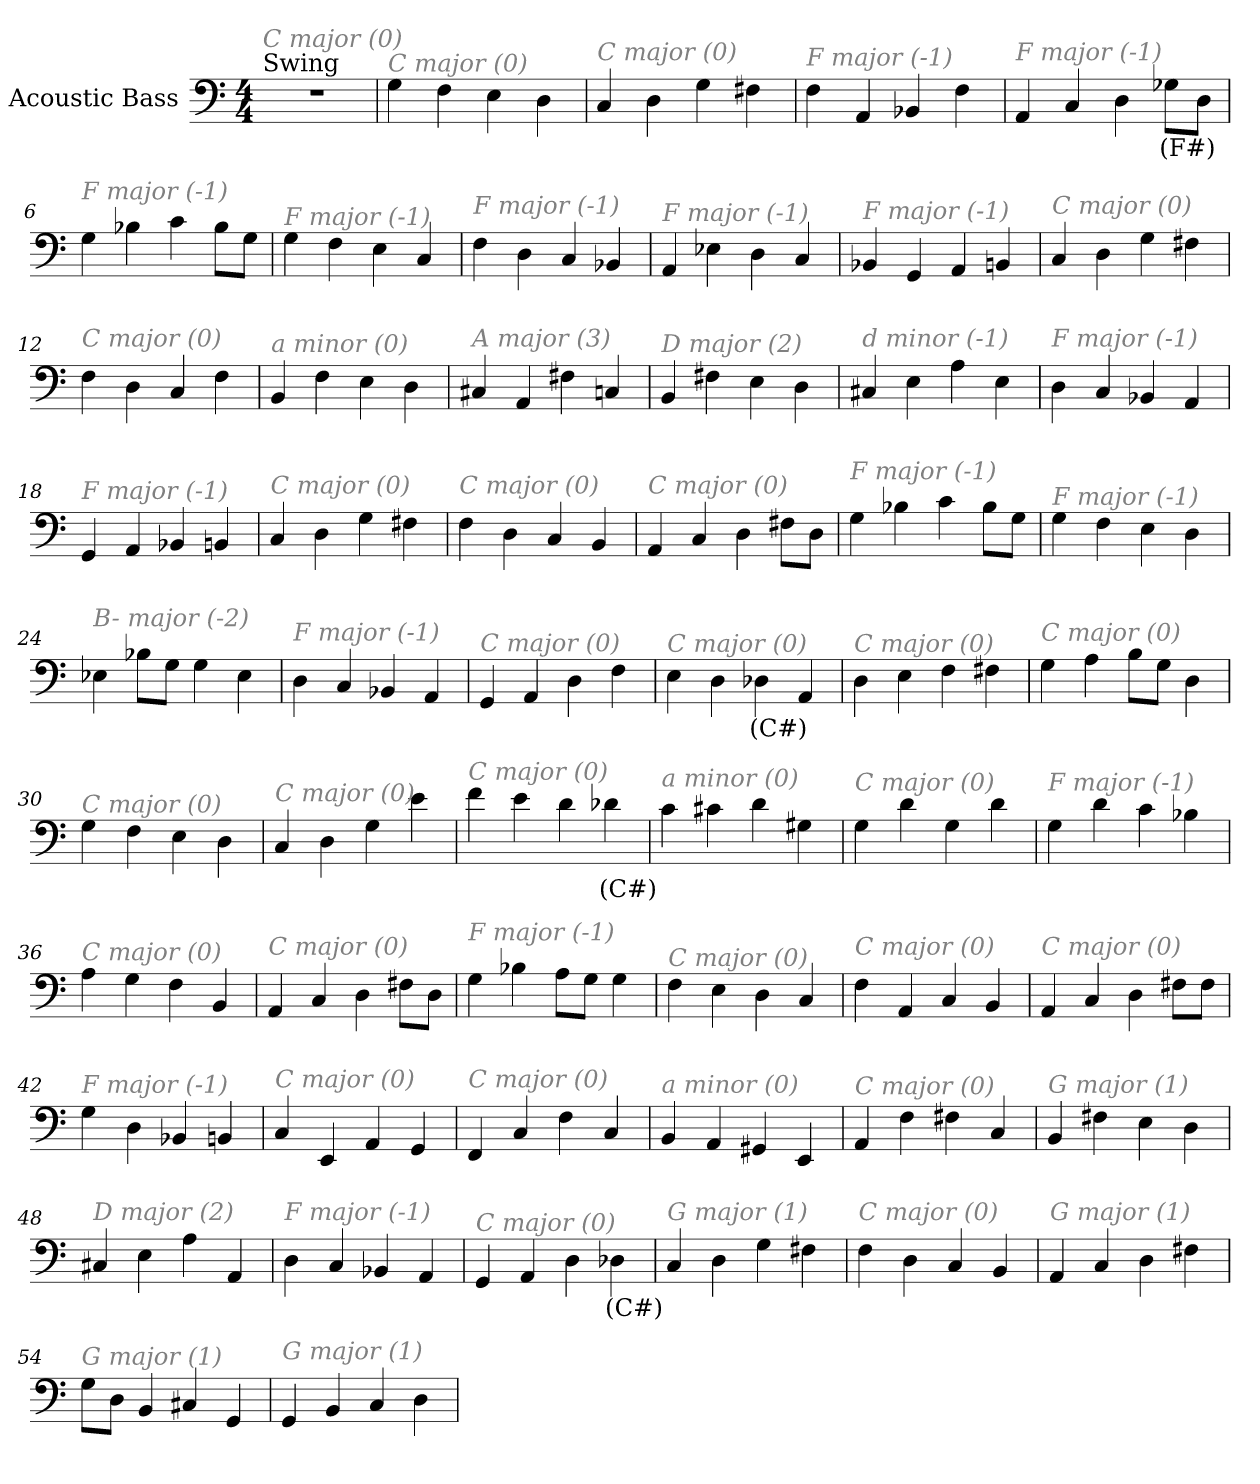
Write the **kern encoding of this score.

**kern	**text
*part1	*part1
*staff1	*staff1
*I"Acoustic Bass	*
*clefF4	*
*ITrd7c12	*
*k[]	*
*C:	*
*M4/4	*
*MM210	*
=1	=1
!LO:TX:a:t=Swing	!
!LO:TX:i:color=#808080:t=C major (0)	!
1r	.
=2	=2
!LO:TX:i:color=#808080:t=C major (0)	!
4GG	.
4FF	.
4EE	.
4DD	.
=3	=3
!LO:TX:i:color=#808080:t=C major (0)	!
4CC	.
4DD	.
4GG	.
4FF#X	.
=4	=4
!LO:TX:i:color=#808080:t=F major (-1)	!
4FF	.
4AAA	.
4BBB-X	.
4FF	.
=5	=5
!LO:TX:i:color=#808080:t=F major (-1)	!
4AAA	.
4CC	.
4DD	.
8GG-XiL	(F#)
8DDJ	.
=6	=6
!LO:TX:i:color=#808080:t=F major (-1)	!
4GG	.
4BB-X	.
4C	.
8BB-L	.
8GGJ	.
=7	=7
!LO:TX:i:color=#808080:t=F major (-1)	!
4GG	.
4FF	.
4EE	.
4CC	.
=8	=8
!LO:TX:i:color=#808080:t=F major (-1)	!
4FF	.
4DD	.
4CC	.
4BBB-X	.
=9	=9
!LO:TX:i:color=#808080:t=F major (-1)	!
4AAA	.
4EE-X	.
4DD	.
4CC	.
=10	=10
!LO:TX:i:color=#808080:t=F major (-1)	!
4BBB-X	.
4GGG	.
4AAA	.
4BBBn	.
=11	=11
!LO:TX:i:color=#808080:t=C major (0)	!
4CC	.
4DD	.
4GG	.
4FF#X	.
=12	=12
!LO:TX:i:color=#808080:t=C major (0)	!
4FF	.
4DD	.
4CC	.
4FF	.
=13	=13
!LO:TX:i:color=#808080:t=a minor (0)	!
4BBB	.
4FF	.
4EE	.
4DD	.
=14	=14
!LO:TX:i:color=#808080:t=A major (3)	!
4CC#X	.
4AAA	.
4FF#X	.
4CCn	.
=15	=15
!LO:TX:i:color=#808080:t=D major (2)	!
4BBB	.
4FF#X	.
4EE	.
4DD	.
=16	=16
!LO:TX:i:color=#808080:t=d minor (-1)	!
4CC#X	.
4EE	.
4AA	.
4EE	.
=17	=17
!LO:TX:i:color=#808080:t=F major (-1)	!
4DD	.
4CC	.
4BBB-X	.
4AAA	.
=18	=18
!LO:TX:i:color=#808080:t=F major (-1)	!
4GGG	.
4AAA	.
4BBB-X	.
4BBBn	.
=19	=19
!LO:TX:i:color=#808080:t=C major (0)	!
4CC	.
4DD	.
4GG	.
4FF#X	.
=20	=20
!LO:TX:i:color=#808080:t=C major (0)	!
4FF	.
4DD	.
4CC	.
4BBB	.
=21	=21
!LO:TX:i:color=#808080:t=C major (0)	!
4AAA	.
4CC	.
4DD	.
8FF#XL	.
8DDJ	.
=22	=22
!LO:TX:i:color=#808080:t=F major (-1)	!
4GG	.
4BB-X	.
4C	.
8BB-L	.
8GGJ	.
=23	=23
!LO:TX:i:color=#808080:t=F major (-1)	!
4GG	.
4FF	.
4EE	.
4DD	.
=24	=24
!LO:TX:i:color=#808080:t=B- major (-2)	!
4EE-X	.
8BB-XL	.
8GGJ	.
4GG	.
4EE-	.
=25	=25
!LO:TX:i:color=#808080:t=F major (-1)	!
4DD	.
4CC	.
4BBB-X	.
4AAA	.
=26	=26
!LO:TX:i:color=#808080:t=C major (0)	!
4GGG	.
4AAA	.
4DD	.
4FF	.
=27	=27
!LO:TX:i:color=#808080:t=C major (0)	!
4EE	.
4DD	.
4DD-Xi	(C#)
4AAA	.
=28	=28
!LO:TX:i:color=#808080:t=C major (0)	!
4DD	.
4EE	.
4FF	.
4FF#X	.
=29	=29
!LO:TX:i:color=#808080:t=C major (0)	!
4GG	.
4AA	.
8BBL	.
8GGJ	.
4DD	.
=30	=30
!LO:TX:i:color=#808080:t=C major (0)	!
4GG	.
4FF	.
4EE	.
4DD	.
=31	=31
!LO:TX:i:color=#808080:t=C major (0)	!
4CC	.
4DD	.
4GG	.
4E	.
=32	=32
!LO:TX:i:color=#808080:t=C major (0)	!
4F	.
4E	.
4D	.
4D-Xi	(C#)
=33	=33
!LO:TX:i:color=#808080:t=a minor (0)	!
4C	.
4C#X	.
4D	.
4GG#X	.
=34	=34
!LO:TX:i:color=#808080:t=C major (0)	!
4GG	.
4D	.
4GG	.
4D	.
=35	=35
!LO:TX:i:color=#808080:t=F major (-1)	!
4GG	.
4D	.
4C	.
4BB-X	.
=36	=36
!LO:TX:i:color=#808080:t=C major (0)	!
4AA	.
4GG	.
4FF	.
4BBB	.
=37	=37
!LO:TX:i:color=#808080:t=C major (0)	!
4AAA	.
4CC	.
4DD	.
8FF#XL	.
8DDJ	.
=38	=38
!LO:TX:i:color=#808080:t=F major (-1)	!
4GG	.
4BB-X	.
8AAL	.
8GGJ	.
4GG	.
=39	=39
!LO:TX:i:color=#808080:t=C major (0)	!
4FF	.
4EE	.
4DD	.
4CC	.
=40	=40
!LO:TX:i:color=#808080:t=C major (0)	!
4FF	.
4AAA	.
4CC	.
4BBB	.
=41	=41
!LO:TX:i:color=#808080:t=C major (0)	!
4AAA	.
4CC	.
4DD	.
8FF#XL	.
8FF#J	.
=42	=42
!LO:TX:i:color=#808080:t=F major (-1)	!
4GG	.
4DD	.
4BBB-X	.
4BBBn	.
=43	=43
!LO:TX:i:color=#808080:t=C major (0)	!
4CC	.
4EEE	.
4AAA	.
4GGG	.
=44	=44
!LO:TX:i:color=#808080:t=C major (0)	!
4FFF	.
4CC	.
4FF	.
4CC	.
=45	=45
!LO:TX:i:color=#808080:t=a minor (0)	!
4BBB	.
4AAA	.
4GGG#X	.
4EEE	.
=46	=46
!LO:TX:i:color=#808080:t=C major (0)	!
4AAA	.
4FF	.
4FF#X	.
4CC	.
=47	=47
!LO:TX:i:color=#808080:t=G major (1)	!
4BBB	.
4FF#X	.
4EE	.
4DD	.
=48	=48
!LO:TX:i:color=#808080:t=D major (2)	!
4CC#X	.
4EE	.
4AA	.
4AAA	.
=49	=49
!LO:TX:i:color=#808080:t=F major (-1)	!
4DD	.
4CC	.
4BBB-X	.
4AAA	.
=50	=50
!LO:TX:i:color=#808080:t=C major (0)	!
4GGG	.
4AAA	.
4DD	.
4DD-Xi	(C#)
=51	=51
!LO:TX:i:color=#808080:t=G major (1)	!
4CC	.
4DD	.
4GG	.
4FF#X	.
=52	=52
!LO:TX:i:color=#808080:t=C major (0)	!
4FF	.
4DD	.
4CC	.
4BBB	.
=53	=53
!LO:TX:i:color=#808080:t=G major (1)	!
4AAA	.
4CC	.
4DD	.
4FF#X	.
=54	=54
!LO:TX:i:color=#808080:t=G major (1)	!
8GGL	.
8DDJ	.
4BBB	.
4CC#X	.
4GGG	.
=55	=55
!LO:TX:i:color=#808080:t=G major (1)	!
4GGG	.
4BBB	.
4CC	.
4DD	.
=	=
*-	*-
